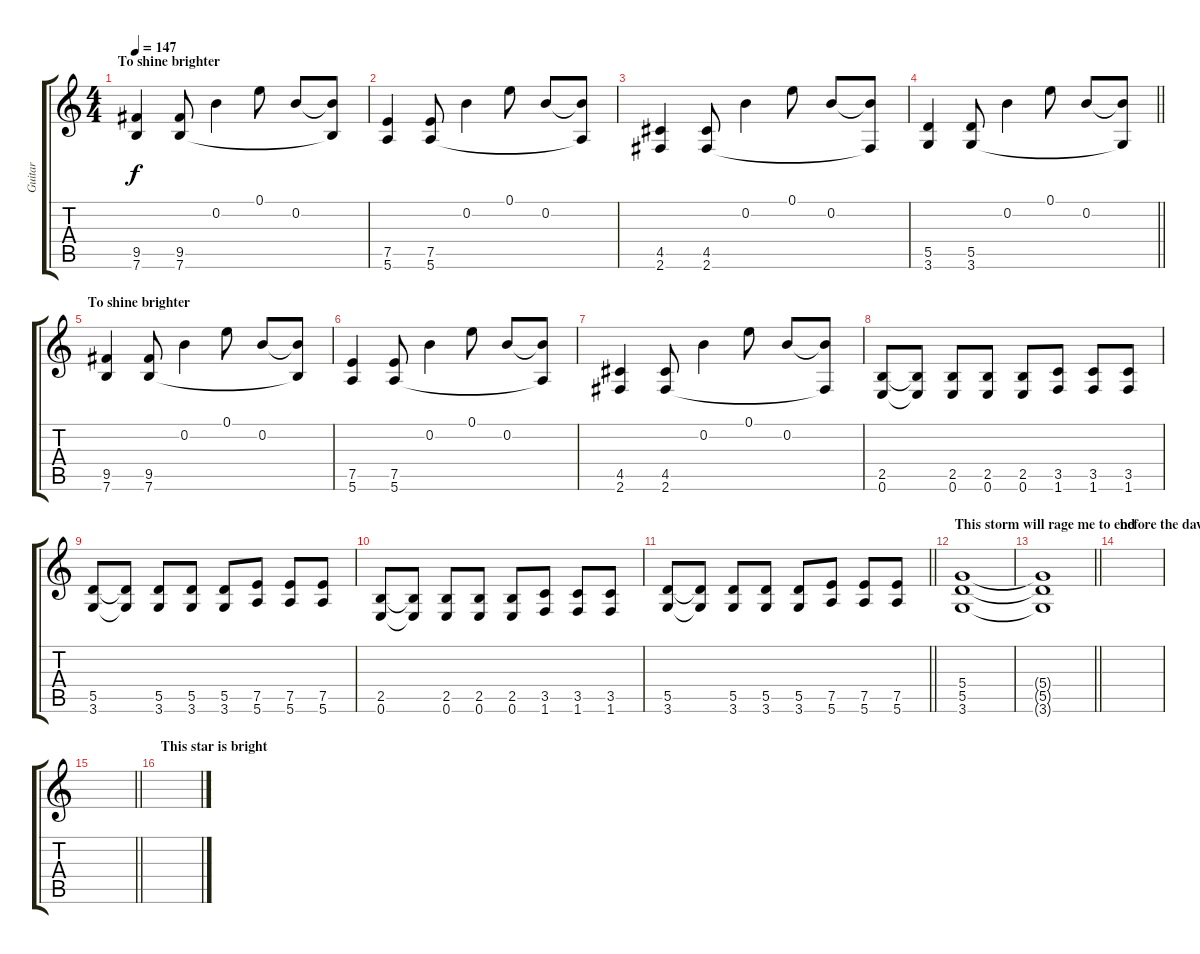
\track ("Guitar" "Guitar") {instrument distortionguitar}
\staff {score tabs}
\tuning (E4 B3 G3 D3 A2 E2) {hide}
\ts (4 4)
\section ("" "To shine brighter ")
\tempo 147
\clef g2
\ks c
(9.5 7.6).4{dy f} (9.5 7.6).8 0.2.4 0.1.8 0.2.8 (0.2{t} 7.6{t}).8 |
(7.5 5.6).4 (7.5 5.6).8 0.2.4 0.1.8 0.2.8 (0.2{t} 5.6{t}).8 |
(4.5 2.6).4 (4.5 2.6).8 0.2.4 0.1.8 0.2.8 (0.2{t} 2.6{t}).8 |
\barLineRight lightlight
(5.5 3.6).4 (5.5 3.6).8 0.2.4 0.1.8 0.2.8 (0.2{t} 3.6{t}).8 |
\section ("" "To shine brighter ")
(9.5 7.6).4 (9.5 7.6).8 0.2.4 0.1.8 0.2.8 (0.2{t} 7.6{t}).8 |
(7.5 5.6).4 (7.5 5.6).8 0.2.4 0.1.8 0.2.8 (0.2{t} 5.6{t}).8 |
(4.5 2.6).4 (4.5 2.6).8 0.2.4 0.1.8 0.2.8 (0.2{t} 2.6{t}).8 |
(2.5 0.6).8 (2.5{t} 0.6{t}).8 (2.5 0.6).8 (2.5 0.6).8 (2.5 0.6).8 (3.5 1.6).8 (3.5 1.6).8 (3.5 1.6).8 |
(5.5 3.6).8 (5.5{t} 3.6{t}).8 (5.5 3.6).8 (5.5 3.6).8 (5.5 3.6).8 (7.5 5.6).8 (7.5 5.6).8 (7.5 5.6).8 |
(2.5 0.6).8 (2.5{t} 0.6{t}).8 (2.5 0.6).8 (2.5 0.6).8 (2.5 0.6).8 (3.5 1.6).8 (3.5 1.6).8 (3.5 1.6).8 |
\barLineRight lightlight
(5.5 3.6).8 (5.5{t} 3.6{t}).8 (5.5 3.6).8 (5.5 3.6).8 (5.5 3.6).8 (7.5 5.6).8 (7.5 5.6).8 (7.5 5.6).8 |
\section ("" "This storm will rage me to end ")
(5.4 5.5 3.6).1 |
\barLineRight lightlight
(5.4{t} 5.5{t} 3.6{t}).1 |
\section ("" "before the dawn ")
|
\barLineRight lightlight
|
\section ("" "This star is bright ")
